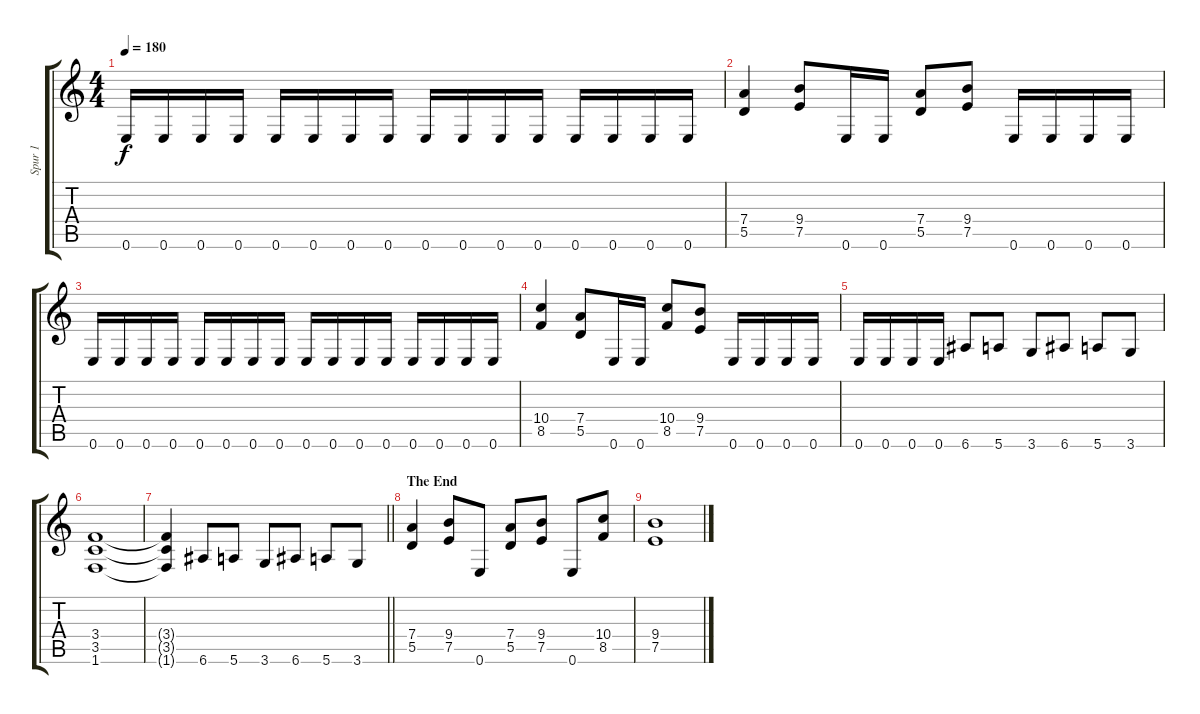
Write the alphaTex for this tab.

\track ("Spur 1" "Spur 1") {instrument distortionguitar}
\staff {score tabs}
\tuning (E4 B3 G3 D3 A2 E2) {hide}
\ts (4 4)
\tempo 180
\clef g2
\ks c
0.6.16{dy f} 0.6.16 0.6.16 0.6.16 0.6.16 0.6.16 0.6.16 0.6.16 0.6.16 0.6.16 0.6.16 0.6.16 0.6.16 0.6.16 0.6.16 0.6.16 |
(7.4 5.5).4 (9.4 7.5).8 0.6.16 0.6.16 (7.4 5.5).8 (9.4 7.5).8 0.6.16 0.6.16 0.6.16 0.6.16 |
0.6.16 0.6.16 0.6.16 0.6.16 0.6.16 0.6.16 0.6.16 0.6.16 0.6.16 0.6.16 0.6.16 0.6.16 0.6.16 0.6.16 0.6.16 0.6.16 |
(10.4 8.5).4 (7.4 5.5).8 0.6.16 0.6.16 (10.4 8.5).8 (9.4 7.5).8 0.6.16 0.6.16 0.6.16 0.6.16 |
0.6.16 0.6.16 0.6.16 0.6.16 6.6.8 5.6.8 3.6.8 6.6.8 5.6.8 3.6.8 |
(3.4 3.5 1.6).1 |
\barLineRight lightlight
(3.4{t} 3.5{t} 1.6{t}).4 6.6.8 5.6.8 3.6.8 6.6.8 5.6.8 3.6.8 |
\section ("" "The End")
(7.4 5.5).4 (9.4 7.5).8 0.6.8 (7.4 5.5).8 (9.4 7.5).8 0.6.8 (10.4 8.5).8 |
(9.4 7.5).1
